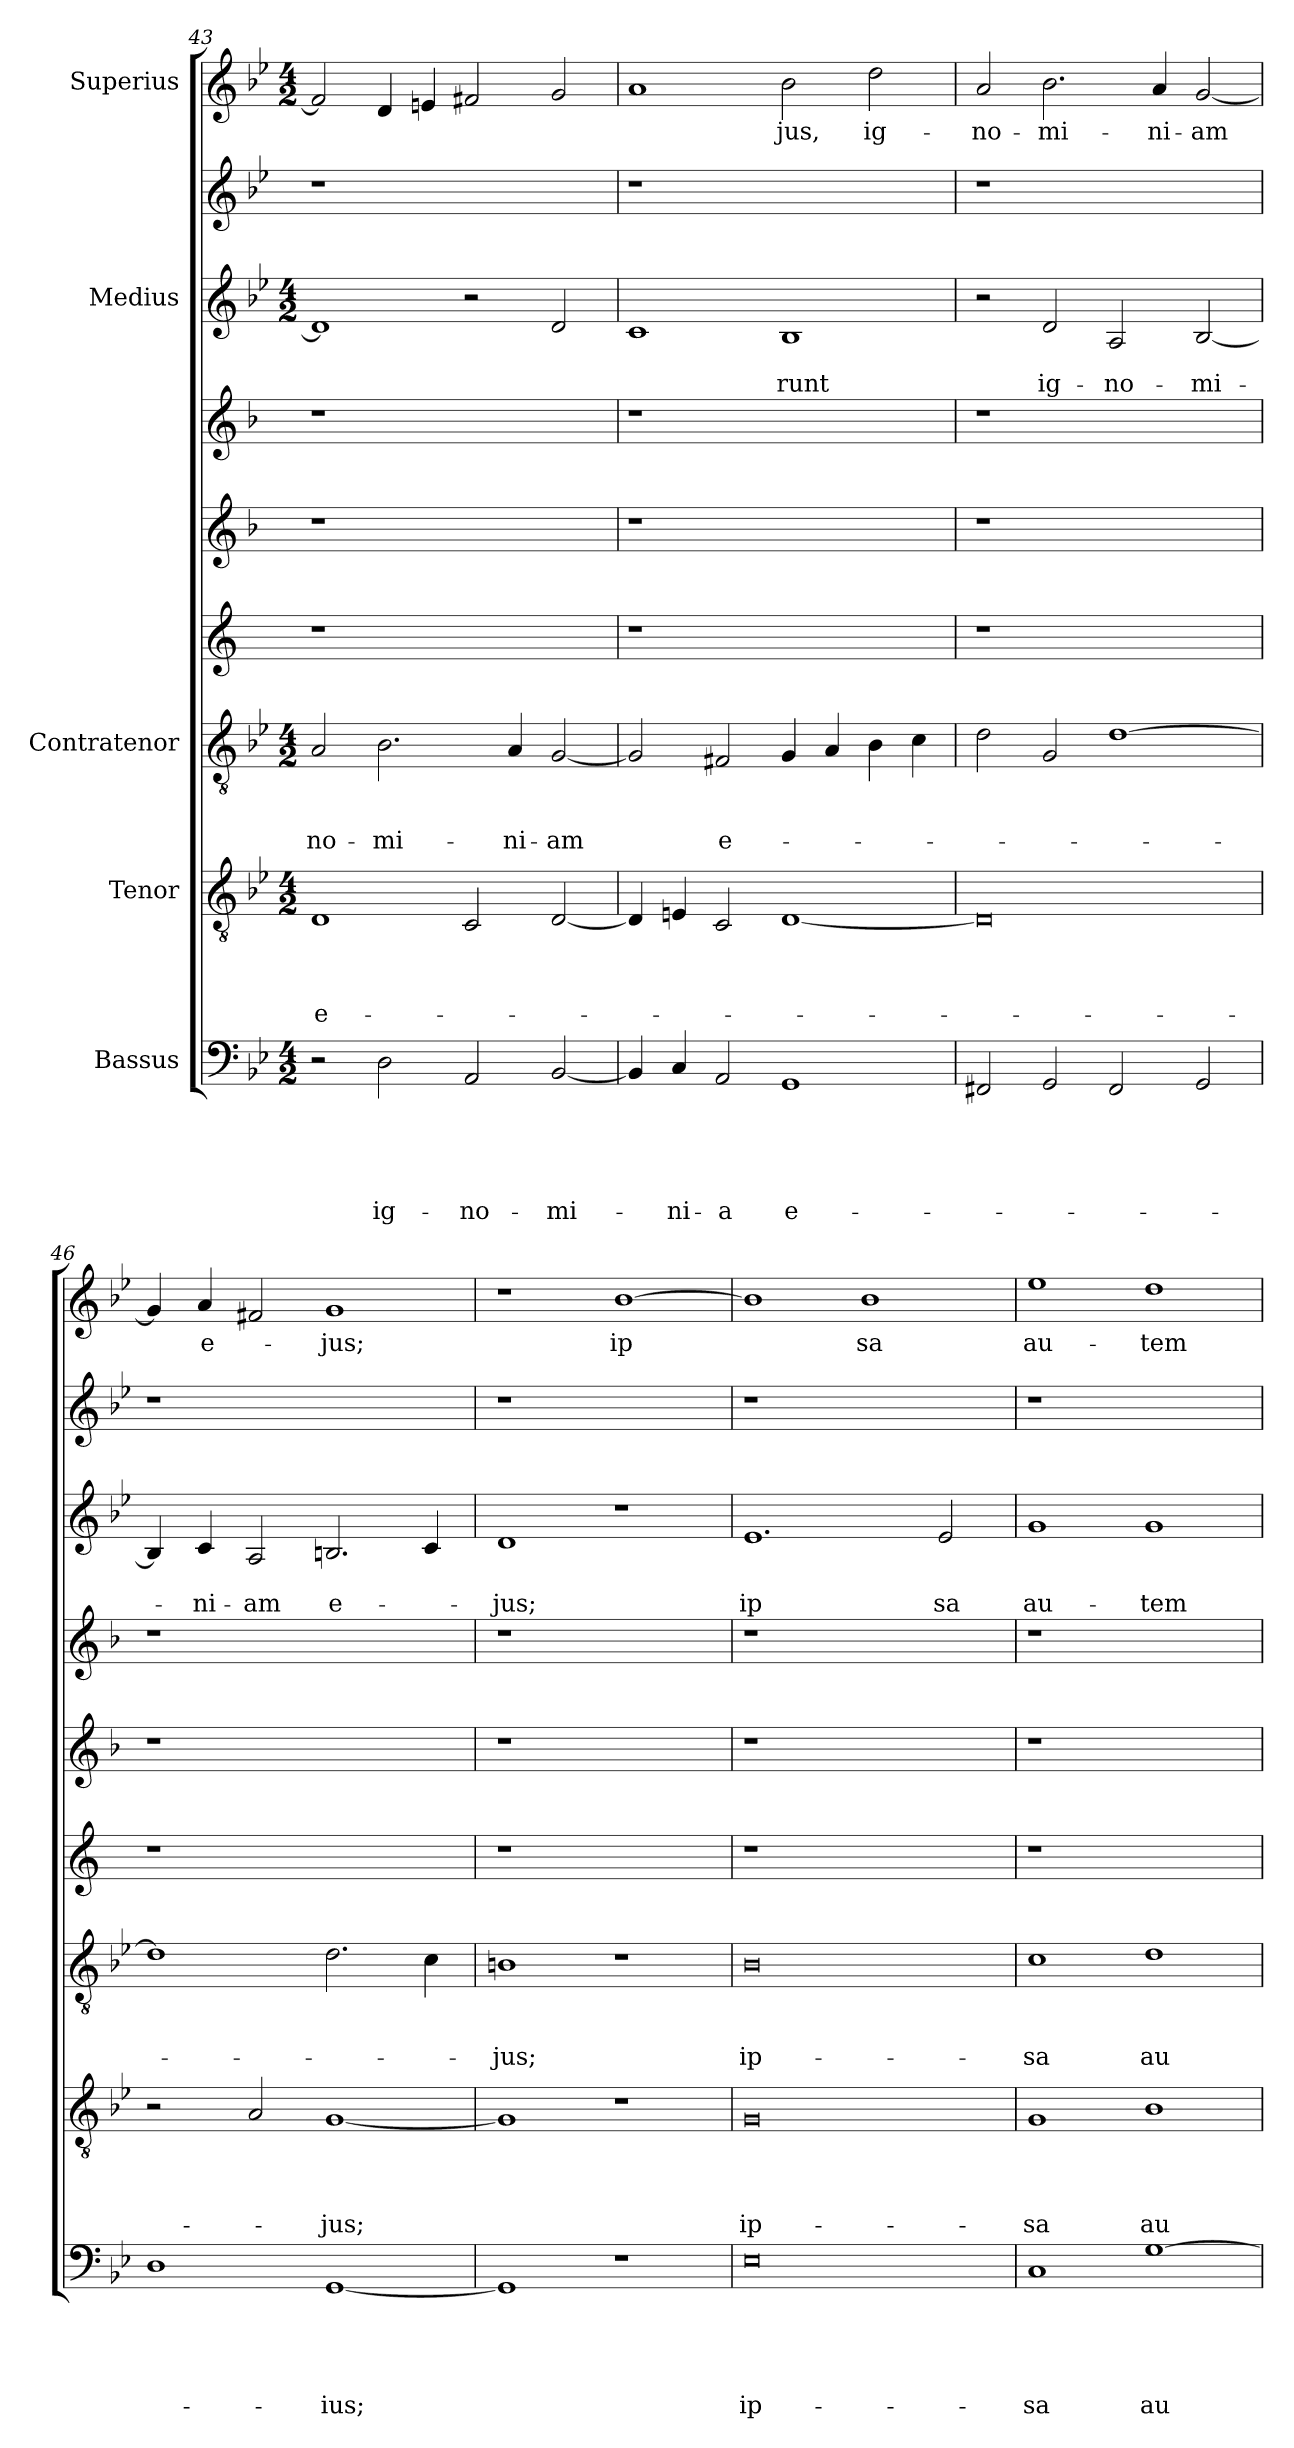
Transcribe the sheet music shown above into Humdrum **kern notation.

**kern	**text	**text	**text	**text	**text	**kern	**text	**text	**text	**text	**kern	**text	**text	**text	**kern	**kern	**kern	**kern	**text	**text	**kern	**kern	**text
*part9	*part9	*part9	*part9	*part9	*part9	*part8	*part8	*part8	*part8	*part8	*part7	*part7	*part7	*part7	*part6	*part5	*part4	*part3	*part3	*part3	*part2	*part1	*part1
*staff9	*staff9	*staff9	*staff9	*staff9	*staff9	*staff8	*staff8	*staff8	*staff8	*staff8	*staff7	*staff7	*staff7	*staff7	*staff6	*staff5	*staff4	*staff3	*staff3	*staff3	*staff2	*staff1	*staff1
*I"Bassus	*	*	*	*	*	*I"Tenor	*	*	*	*	*I"Contratenor	*	*	*	*	*	*	*I"Medius	*	*	*	*I"Superius	*
*clefF4	*	*	*	*	*	*clefGv2	*	*	*	*	*clefGv2	*	*	*	*clefG2	*clefG2	*clefG2	*clefG2	*	*	*clefG2	*clefG2	*
*	*	*	*	*	*	*	*	*	*	*	*	*	*	*	*ITrd1c2	*ITrd-3c-5	*ITrd-3c-5	*	*	*	*	*	*
*k[b-e-]	*	*	*	*	*	*k[b-e-]	*	*	*	*	*k[b-e-]	*	*	*	*k[b-e-]	*k[b-e-]	*k[b-e-]	*k[b-e-]	*	*	*k[b-e-]	*k[b-e-]	*
*B-:	*	*	*	*	*	*B-:	*	*	*	*	*B-:	*	*	*	*B-:	*B-:	*B-:	*B-:	*	*	*B-:	*B-:	*
*M4/2	*	*	*	*	*	*M4/2	*	*	*	*	*M4/2	*	*	*	*	*	*	*M4/2	*	*	*	*M4/2	*
=43	=43	=43	=43	=43	=43	=43	=43	=43	=43	=43	=43	=43	=43	=43	=43	=43	=43	=43	=43	=43	=43	=43	=43
!	!	!	!	!	!	!	!	!	!	!LO:LY:b:rj	!	!	!	!LO:LY:b	!	!	!	!	!	!	!	!	!
2r	.	.	.	.	.	1D	.	.	.	e-	2A/	.	.	-no-	1r	1r	1r	1d]	.	.	1r	2f#/]	.
!	!	!	!	!	!LO:LY:b	!	!	!	!	!	!	!	!	!LO:LY:b	!	!	!	!	!	!	!	!	!
2D\	.	.	.	.	ig-	.	.	.	.	.	2.B-\	.	.	-mi-	.	.	.	.	.	.	.	4d/	.
.	.	.	.	.	.	.	.	.	.	.	.	.	.	.	.	.	.	.	.	.	.	4en/	.
!	!	!	!	!	!LO:LY:b	!	!	!	!	!	!	!	!	!	!	!	!	!	!	!	!	!	!
2AA/	.	.	.	.	-no-	2C/	.	.	.	.	.	.	.	.	1ryy	1ryy	1ryy	2r	.	.	1ryy	2f#X/	.
!	!	!	!	!	!	!	!	!	!	!	!	!	!	!LO:LY:b	!	!	!	!	!	!	!	!	!
.	.	.	.	.	.	.	.	.	.	.	4A/	.	.	-ni-	.	.	.	.	.	.	.	.	.
!	!	!	!	!	!LO:LY:b	!	!	!	!	!	!	!	!	!LO:LY:b	!	!	!	!	!	!	!	!	!
[<2BB-/	.	.	.	.	-mi-	[<2D/	.	.	.	.	[<2G/	.	.	-am	.	.	.	2d/	.	.	.	2g/	.
=44	=44	=44	=44	=44	=44	=44	=44	=44	=44	=44	=44	=44	=44	=44	=44	=44	=44	=44	=44	=44	=44	=44	=44
4BB-/]	.	.	.	.	.	4D/]	.	.	.	.	2G/]	.	.	.	1r	1r	1r	1c	.	.	1r	1a	.
!	!	!	!	!	!LO:LY:b	!	!	!	!	!	!	!	!	!	!	!	!	!	!	!	!	!	!
4C/	.	.	.	.	-ni-	4En/	.	.	.	.	.	.	.	.	.	.	.	.	.	.	.	.	.
!	!	!	!	!	!LO:LY:b	!	!	!	!	!	!	!	!	!LO:LY:b:rj	!	!	!	!	!	!	!	!	!
2AA/	.	.	.	.	-a	2C/	.	.	.	.	2F#X/	.	.	e-	.	.	.	.	.	.	.	.	.
!	!	!	!	!	!LO:LY:b:rj	!	!	!	!	!	!	!	!	!	!	!	!	!	!	!LO:LY:b	!	!	!LO:LY:b
1GG	.	.	.	.	e-	[<1D	.	.	.	.	4G/	.	.	.	1ryy	1ryy	1ryy	1B-	.	-runt	1ryy	2b-\	-jus,
.	.	.	.	.	.	.	.	.	.	.	4A/	.	.	.	.	.	.	.	.	.	.	.	.
!	!	!	!	!	!	!	!	!	!	!	!	!	!	!	!	!	!	!	!	!	!	!	!LO:LY:b
.	.	.	.	.	.	.	.	.	.	.	4B-\	.	.	.	.	.	.	.	.	.	.	2dd\	ig-
.	.	.	.	.	.	.	.	.	.	.	4c\	.	.	.	.	.	.	.	.	.	.	.	.
=45	=45	=45	=45	=45	=45	=45	=45	=45	=45	=45	=45	=45	=45	=45	=45	=45	=45	=45	=45	=45	=45	=45	=45
!	!	!	!	!	!	!	!	!	!	!	!	!	!	!	!	!	!	!	!	!	!	!	!LO:LY:b
2FF#X/	.	.	.	.	.	0D]	.	.	.	.	2d\	.	.	.	1r	1r	1r	2r	.	.	1r	2a/	-no-
!	!	!	!	!	!	!	!	!	!	!	!	!	!	!	!	!	!	!	!	!LO:LY:b	!	!	!LO:LY:b
2GG/	.	.	.	.	.	.	.	.	.	.	2G/	.	.	.	.	.	.	2d/	.	ig-	.	2.b-\	-mi-
!	!	!	!	!	!	!	!	!	!	!	!	!	!	!	!	!	!	!	!	!LO:LY:b	!	!	!
2FF#/	.	.	.	.	.	.	.	.	.	.	[>1d	.	.	.	1ryy	1ryy	1ryy	2A/	.	-no-	1ryy	.	.
!	!	!	!	!	!	!	!	!	!	!	!	!	!	!	!	!	!	!	!	!	!	!	!LO:LY:b
.	.	.	.	.	.	.	.	.	.	.	.	.	.	.	.	.	.	.	.	.	.	4a/	-ni-
!	!	!	!	!	!	!	!	!	!	!	!	!	!	!	!	!	!	!	!	!LO:LY:b	!	!	!LO:LY:b
2GG/	.	.	.	.	.	.	.	.	.	.	.	.	.	.	.	.	.	[>2B-/	.	-mi-	.	[>2g/	-am
!!LO:PB:g=z
=46	=46	=46	=46	=46	=46	=46	=46	=46	=46	=46	=46	=46	=46	=46	=46	=46	=46	=46	=46	=46	=46	=46	=46
1D	.	.	.	.	.	2r	.	.	.	.	1d]	.	.	.	1r	1r	1r	4B-/]	.	.	1r	4g/]	.
!	!	!	!	!	!	!	!	!	!	!	!	!	!	!	!	!	!	!	!	!LO:LY:b	!	!	!LO:LY:b:rj
.	.	.	.	.	.	.	.	.	.	.	.	.	.	.	.	.	.	4c/	.	-ni-	.	4a/	e-
!	!	!	!	!	!	!	!	!	!	!	!	!	!	!	!	!	!	!	!	!LO:LY:b	!	!	!
.	.	.	.	.	.	2A/	.	.	.	.	.	.	.	.	.	.	.	2A/	.	-am	.	2f#X/	.
!	!	!	!	!	!LO:LY:b	!	!	!	!	!LO:LY:b	!	!	!	!	!	!	!	!	!	!LO:LY:b:rj	!	!	!LO:LY:b
[<1GG	.	.	.	.	-ius;	[<1G	.	.	.	-jus;	2.d\	.	.	.	1ryy	1ryy	1ryy	2.Bn/	.	e-	1ryy	1g	-jus;
.	.	.	.	.	.	.	.	.	.	.	4c\	.	.	.	.	.	.	4c/	.	.	.	.	.
=47	=47	=47	=47	=47	=47	=47	=47	=47	=47	=47	=47	=47	=47	=47	=47	=47	=47	=47	=47	=47	=47	=47	=47
!	!	!	!	!	!	!	!	!	!	!	!	!	!	!LO:LY:b	!	!	!	!	!	!LO:LY:b	!	!	!
1GG]	.	.	.	.	.	1G]	.	.	.	.	1Bn	.	.	-jus;	1r	1r	1r	1d	.	-jus;	1r	1r	.
!	!	!	!	!	!	!	!	!	!	!	!	!	!	!	!	!	!	!	!	!	!	!	!LO:LY:b
1r	.	.	.	.	.	1r	.	.	.	.	1r	.	.	.	1ryy	1ryy	1ryy	1r	.	.	1ryy	[>1b-	ip
=48	=48	=48	=48	=48	=48	=48	=48	=48	=48	=48	=48	=48	=48	=48	=48	=48	=48	=48	=48	=48	=48	=48	=48
!	!	!	!	!	!LO:LY:b	!	!	!	!	!LO:LY:b	!	!	!	!LO:LY:b	!	!	!	!	!	!LO:LY:b	!	!	!
0E-	.	.	.	.	ip-	0G	.	.	.	ip-	0B-	.	.	ip-	1r	1r	1r	1.e-	.	ip	1r	1b-]	.
!	!	!	!	!	!	!	!	!	!	!	!	!	!	!	!	!	!	!	!	!	!	!	!LO:LY:b
.	.	.	.	.	.	.	.	.	.	.	.	.	.	.	1ryy	1ryy	1ryy	.	.	.	1ryy	1b-	sa
!	!	!	!	!	!	!	!	!	!	!	!	!	!	!	!	!	!	!	!	!LO:LY:b	!	!	!
.	.	.	.	.	.	.	.	.	.	.	.	.	.	.	.	.	.	2e-/	.	sa	.	.	.
=49	=49	=49	=49	=49	=49	=49	=49	=49	=49	=49	=49	=49	=49	=49	=49	=49	=49	=49	=49	=49	=49	=49	=49
!	!	!	!	!	!LO:LY:b	!	!	!	!	!LO:LY:b	!	!	!	!LO:LY:b	!	!	!	!	!	!LO:LY:b	!	!	!LO:LY:b
1C	.	.	.	.	-sa	1G	.	.	.	-sa	1c	.	.	-sa	1r	1r	1r	1g	.	au-	1r	1ee-	au-
!	!	!	!	!	!LO:LY:b	!	!	!	!	!LO:LY:b	!	!	!	!LO:LY:b	!	!	!	!	!	!LO:LY:b	!	!	!LO:LY:b
[>1G	.	.	.	.	au-	1B-	.	.	.	au-	1d	.	.	au-	1ryy	1ryy	1ryy	1g	.	-tem	1ryy	1dd	-tem
=	=	=	=	=	=	=	=	=	=	=	=	=	=	=	=	=	=	=	=	=	=	=	=
*-	*-	*-	*-	*-	*-	*-	*-	*-	*-	*-	*-	*-	*-	*-	*-	*-	*-	*-	*-	*-	*-	*-	*-
